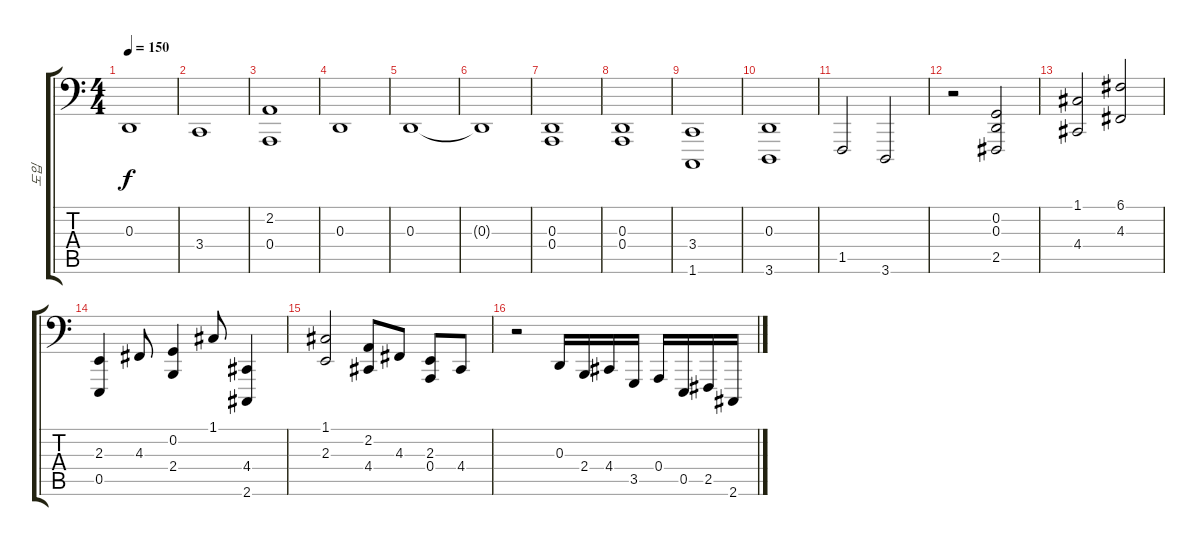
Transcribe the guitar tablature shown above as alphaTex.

\track ("도입" "도입") {instrument stringensemble1}
\staff {score tabs}
\tuning (C3 G2 D2 A1 E1 B0) {hide}
\ts (4 4)
\tempo 150
\clef f4
\ks c
0.3.1{dy f} |
3.4.1 |
(2.2 0.4).1 |
0.3.1 |
0.3.1 |
0.3{t}.1 |
(0.3 0.4).1 |
(0.3 0.4).1 |
(3.4 1.6).1 |
(0.3 3.6).1 |
1.5.2 3.6.2 |
r.2 (0.2 0.3 2.5).2{volume 16 balance 0 instrument acousticgrandpiano} |
(1.1 4.4).2 (6.1 4.3).2 |
(2.3 0.5).4 4.3.8 (0.2 2.4).4 1.1.8 (4.4 2.6).4 |
(1.1 2.3).2 (2.2 4.4).8 4.3.8 (2.3 0.4).8 4.4.8 |
r.2 0.3.16 2.4.16 4.4.16 3.5.16 0.4.16 0.5.16 2.5.16 2.6.16
